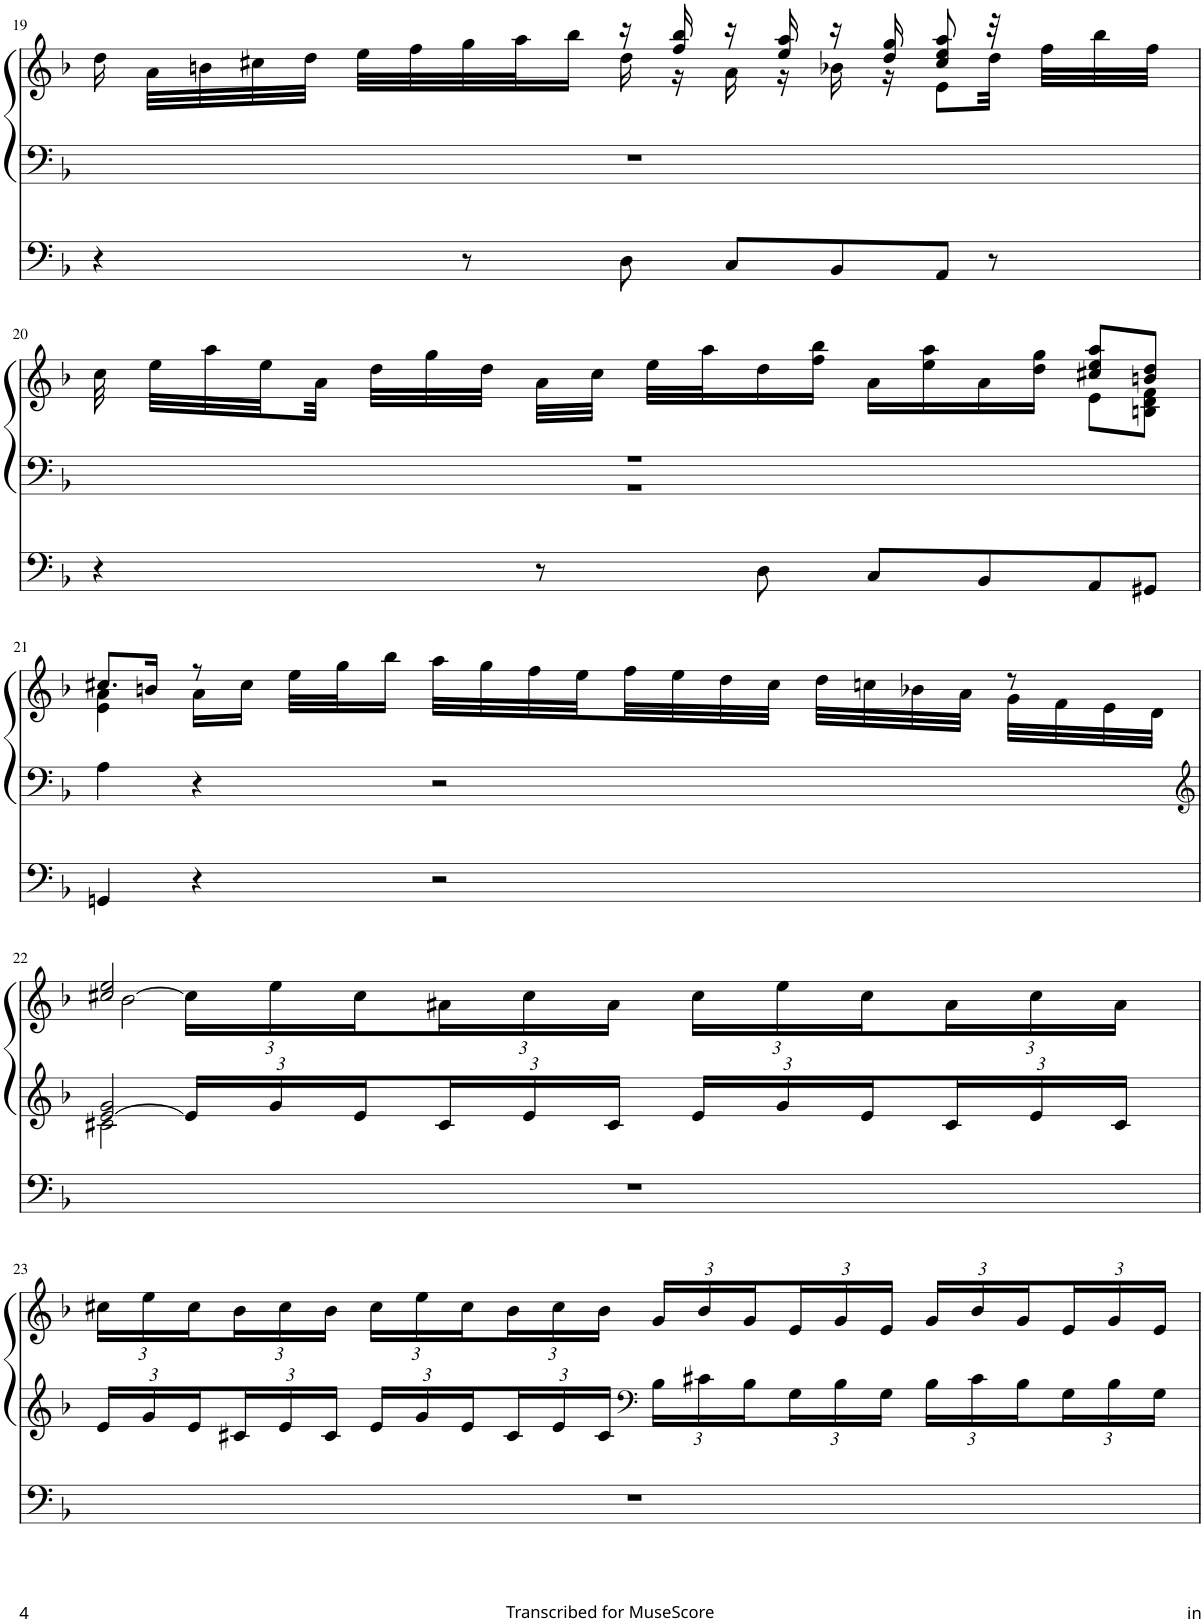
**kern	**kern	**kern
*part1	*part1	*part1
*staff3	*staff2	*staff1
*I"Man.	*	*
*I'Man.	*	*
!!LO:PB:g=z
*clefF4	*clefF4	*clefG2
*k[b-]	*k[b-]	*k[b-]
*M4/4	*M4/4	*M4/4
=19	=19	=19
*	*	*^
4r	1r	16dd\	4.ryy
.	.	32a\LLL	.
.	.	32bn\	.
.	.	32cc#X\	.
.	.	32dd\JJJ	.
.	.	32ee\LLL	.
.	.	32ff\	.
8r	.	32gg\	.
.	.	32aa\J	.
.	.	16bb-\JJ	.
8D\	.	16r	16dd\
.	.	16ff/ 16bb-/	16r
8C/L	.	16r	16a\
.	.	16ee/ 16aa/	16r
8BB-/	.	16r	16b-X\
.	.	16dd/ 16gg/	16r
8AA/J	.	8cc#/ 8ee/ 8aa/	8e\L
8r	.	32r	32dd\Jkk
.	.	32ff\LLL	16.ryy
.	.	32bb-\	.
.	.	32ff\JJJ	.
!!LO:LB:g=z	!!
=20	=20	=20	=20
*	*^	*	*
4r	1r	1r	32cc\	2.ryy
.	.	.	32ee\LLL	.
.	.	.	32aa\	.
.	.	.	32ee\	.
.	.	.	32a\JJJ	.
.	.	.	32dd\LLL	.
.	.	.	32gg\	.
.	.	.	32dd\JJJ	.
8r	.	.	32a\LLL	.
.	.	.	32cc\JJJ	.
.	.	.	32ee\LLL	.
.	.	.	32aa\J	.
8D\	.	.	16dd\	.
.	.	.	16ff\ 16bb-\JJ	.
8C/L	.	.	16a\LL	.
.	.	.	16ee\ 16aa\	.
8BB-/	.	.	16a\	.
.	.	.	16dd\ 16gg\JJ	.
8AA/	.	.	8cc#X/ 8ee/ 8aa/L	8e\L
8GG#X/J	.	.	8bn/ 8dd/J	8Bn\ 8d\ 8f\J
*	*v	*v	*	*
!!LO:LB:g=z	!!
=21	=21	=21	=21
4GGn/	4A\	8.cc#X/L	4e\ 4a\
.	.	16bn/Jk	.
4r	4r	8r	16a\LL
.	.	.	16cc#\JJ
.	.	32ee\LLL	2ryy
.	.	32gg\J	.
.	.	16bb-\JJ	.
2r	2r	32aa\LLL	.
.	.	32gg\	.
.	.	32ff\	.
.	.	32ee\	.
.	.	32ff\	.
.	.	32ee\	.
.	.	32dd\	.
.	.	32cc#\JJJ	.
.	.	32dd\LLL	.
.	.	32ccn\	.
.	.	32b-X\	.
.	.	32a\JJJ	.
.	.	8r	32g\LLL
.	.	.	32f\
.	.	.	32e\
.	.	.	32d\JJJ
!!LO:LB:g=z	!!
=22	=22	=22	=22
*	*clefG2	*	*
*	*^	*	*
1r	[2e/ 2g/	2c#X\	[2cc#X/ 2ee/	2b-\
*	*Xbrackettup	*	*Xbrackettup	*
.	24e/LL]	2ryy	24cc#\LL]	2ryy
.	24g/	.	24ee\	.
.	24e/	.	24cc#\	.
.	24c#/	.	24a#X\	.
.	24e/	.	24cc#\	.
.	24c#/JJ	.	24a#\JJ	.
.	24e/LL	.	24cc#\LL	.
.	24g/	.	24ee\	.
.	24e/	.	24cc#\	.
.	24c#/	.	24a#\	.
.	24e/	.	24cc#\	.
.	24c#/JJ	.	24a#\JJ	.
*	*v	*v	*	*
*	*	*v	*v
!!LO:LB:g=z
=23	=23	=23
1r	24e/LL	24cc#X\LL
.	24g/	24ee\
.	24e/	24cc#\
.	24c#X/	24b-\
.	24e/	24cc#\
.	24c#/JJ	24b-\JJ
.	24e/LL	24cc#\LL
.	24g/	24ee\
.	24e/	24cc#\
.	24c#/	24b-\
.	24e/	24cc#\
.	24c#/JJ	24b-\JJ
*	*clefF4	*
.	24B-\LL	24g/LL
.	24c#X\	24b-/
.	24B-\	24g/
.	24G\	24e/
.	24B-\	24g/
.	24G\JJ	24e/JJ
.	24B-\LL	24g/LL
.	24c#\	24b-/
.	24B-\	24g/
.	24G\	24e/
.	24B-\	24g/
.	24G\JJ	24e/JJ
=	=	=
*-	*-	*-
